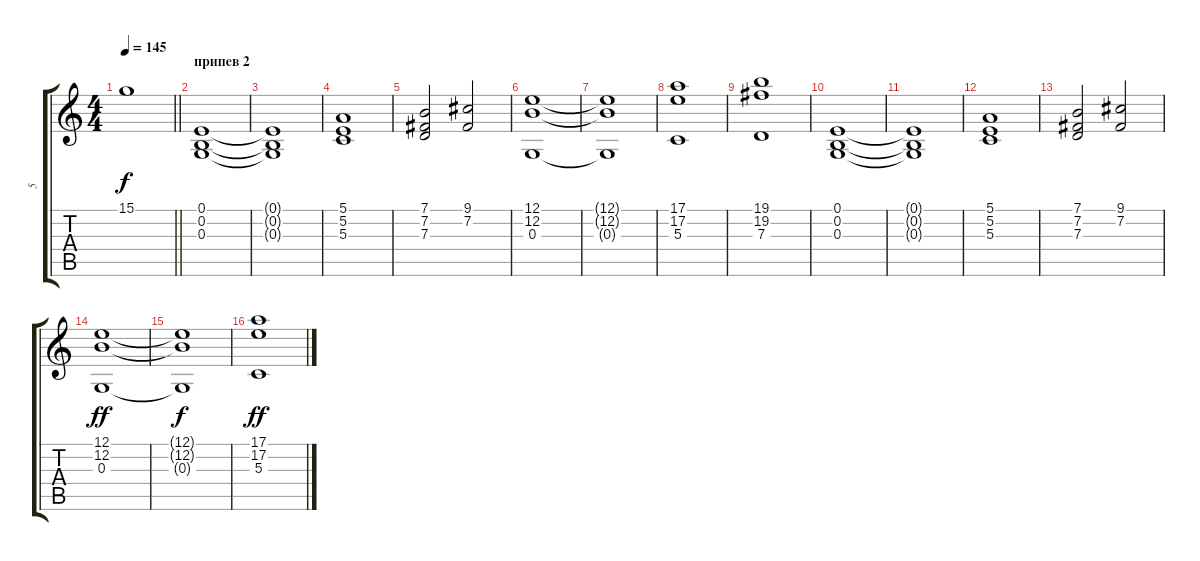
\track ("5" "5") {instrument stringensemble1}
\staff {score tabs}
\tuning (E4 B3 G3 D3 A2 E2) {hide}
\ts (4 4)
\tempo 145
\clef g2
\barLineRight lightlight
\ks c
15.1.1{dy f} |
\section ("" "припев 2")
(0.1 0.2 0.3).1 |
(0.1{t} 0.2{t} 0.3{t}).1 |
(5.1 5.2 5.3).1 |
(7.1 7.2 7.3).2 (9.1 7.2).2 |
(12.1 12.2 0.3).1 |
(12.1{t} 12.2{t} 0.3{t}).1 |
(17.1 17.2 5.3).1 |
(19.1 19.2 7.3).1 |
(0.1 0.2 0.3).1 |
(0.1{t} 0.2{t} 0.3{t}).1 |
(5.1 5.2 5.3).1 |
(7.1 7.2 7.3).2 (9.1 7.2).2 |
(12.1 12.2 0.3).1{dy ff} |
(12.1{t} 12.2{t} 0.3{t}).1{dy f} |
(17.1 17.2 5.3).1{dy ff}
